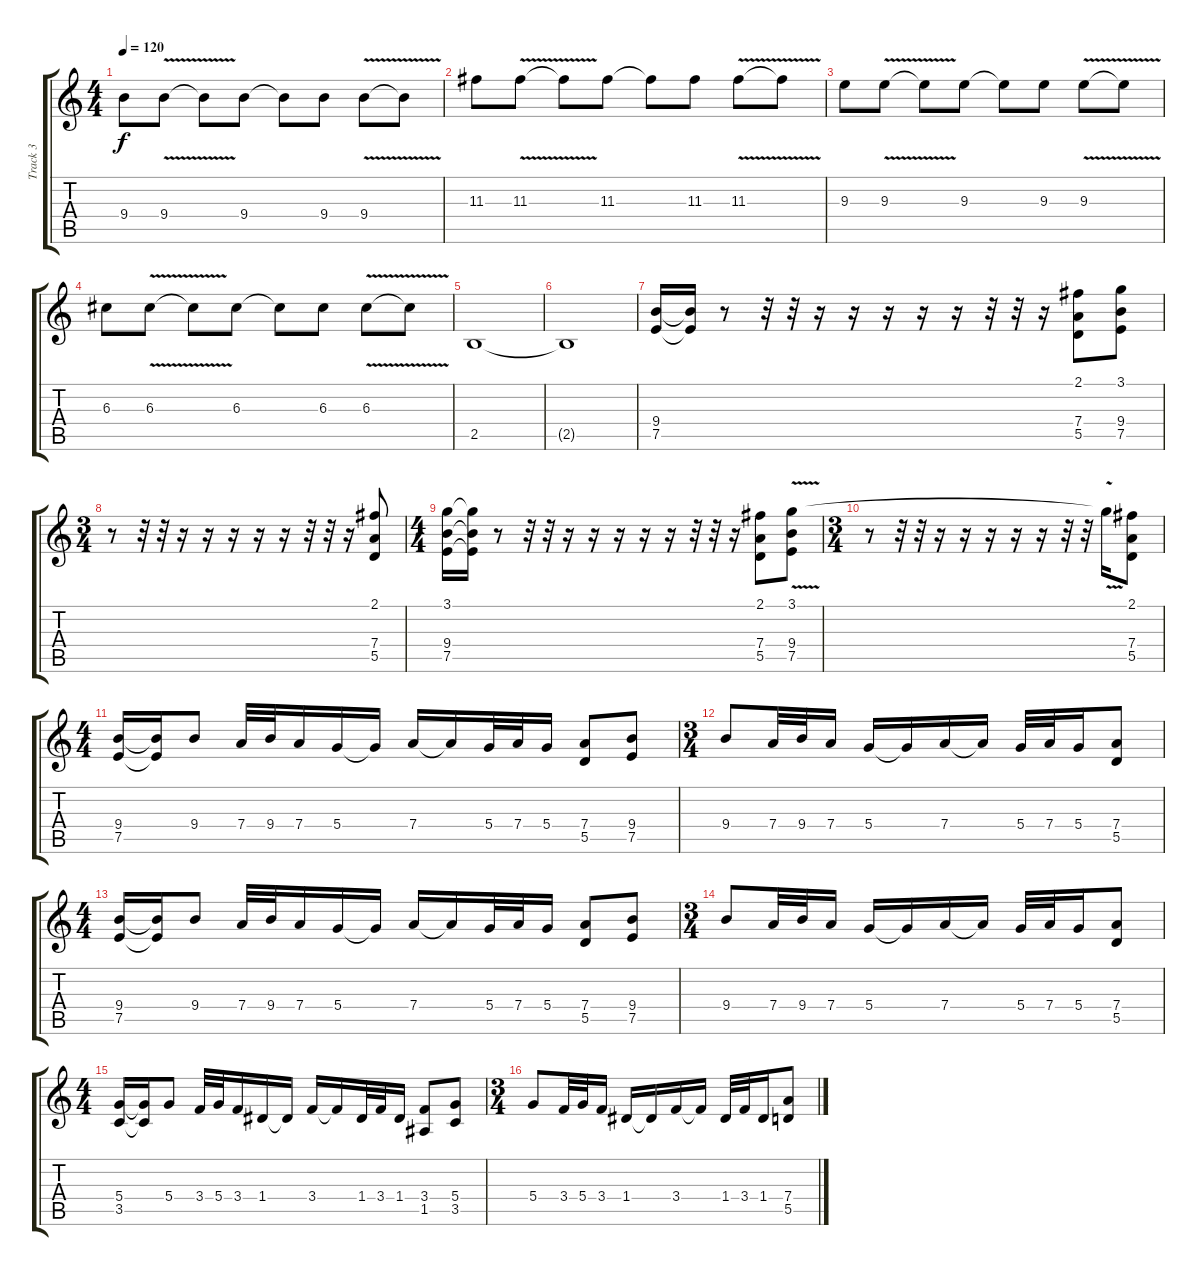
\track ("Track 3" "Track 3") {instrument distortionguitar}
\staff {score tabs}
\tuning (E4 B3 G3 D3 A2 E2) {hide}
\ts (4 4)
\tempo 120
\clef g2
\ks c
9.4.8{dy f} 9.4{v}.8 9.4{t}.8 9.4.8 9.4{t}.8 9.4.8 9.4{v}.8 9.4{t}.8 |
11.3.8 11.3{v}.8 11.3{t}.8 11.3.8 11.3{t}.8 11.3.8 11.3{v}.8 11.3{t}.8 |
9.3.8 9.3{v}.8 9.3{t}.8 9.3.8 9.3{t}.8 9.3.8 9.3{v}.8 9.3{t}.8 |
6.3.8 6.3{v}.8 6.3{t}.8 6.3.8 6.3{t}.8 6.3.8 6.3{v}.8 6.3{t}.8 |
2.5.1 |
2.5{t}.1 |
(9.4 7.5).16 (9.4{t} 7.5{t}).16 r.8 r.32 r.32 r.16 r.16 r.16 r.16 r.16 r.32 r.32 r.16 (2.1 7.4 5.5).8 (3.1 9.4 7.5).8 |
\ts (3 4)
r.8 r.32 r.32 r.16 r.16 r.16 r.16 r.16 r.32 r.32 r.16 (2.1 7.4 5.5).8 |
\ts (4 4)
(3.1 9.4 7.5).16 (3.1{t} 9.4{t} 7.5{t}).16 r.8 r.32 r.32 r.16 r.16 r.16 r.16 r.16 r.32 r.32 r.16 (2.1 7.4 5.5).8 (3.1{v} 9.4 7.5).8 |
\ts (3 4)
r.8 r.32 r.32 r.16 r.16 r.16 r.16 r.16 r.32 r.32 3.1{t}.16 (2.1 7.4 5.5).8 |
\ts (4 4)
(9.4 7.5).16 (9.4{t} 7.5{t}).16 9.4.8 7.4.32 9.4.32 7.4.16 5.4.16 5.4{t}.16 7.4.16 7.4{t}.16 5.4.32 7.4.32 5.4.16 (7.4 5.5).8 (9.4 7.5).8 |
\ts (3 4)
9.4.8 7.4.32 9.4.32 7.4.16 5.4.16 5.4{t}.16 7.4.16 7.4{t}.16 5.4.32 7.4.32 5.4.16 (7.4 5.5).8 |
\ts (4 4)
(9.4 7.5).16 (9.4{t} 7.5{t}).16 9.4.8 7.4.32 9.4.32 7.4.16 5.4.16 5.4{t}.16 7.4.16 7.4{t}.16 5.4.32 7.4.32 5.4.16 (7.4 5.5).8 (9.4 7.5).8 |
\ts (3 4)
9.4.8 7.4.32 9.4.32 7.4.16 5.4.16 5.4{t}.16 7.4.16 7.4{t}.16 5.4.32 7.4.32 5.4.16 (7.4 5.5).8 |
\ts (4 4)
(5.4 3.5).16 (5.4{t} 3.5{t}).16 5.4.8 3.4.32 5.4.32 3.4.16 1.4.16 1.4{t}.16 3.4.16 3.4{t}.16 1.4.32 3.4.32 1.4.16 (3.4 1.5).8 (5.4 3.5).8 |
\ts (3 4)
5.4.8 3.4.32 5.4.32 3.4.16 1.4.16 1.4{t}.16 3.4.16 3.4{t}.16 1.4.32 3.4.32 1.4.16 (7.4 5.5).8
